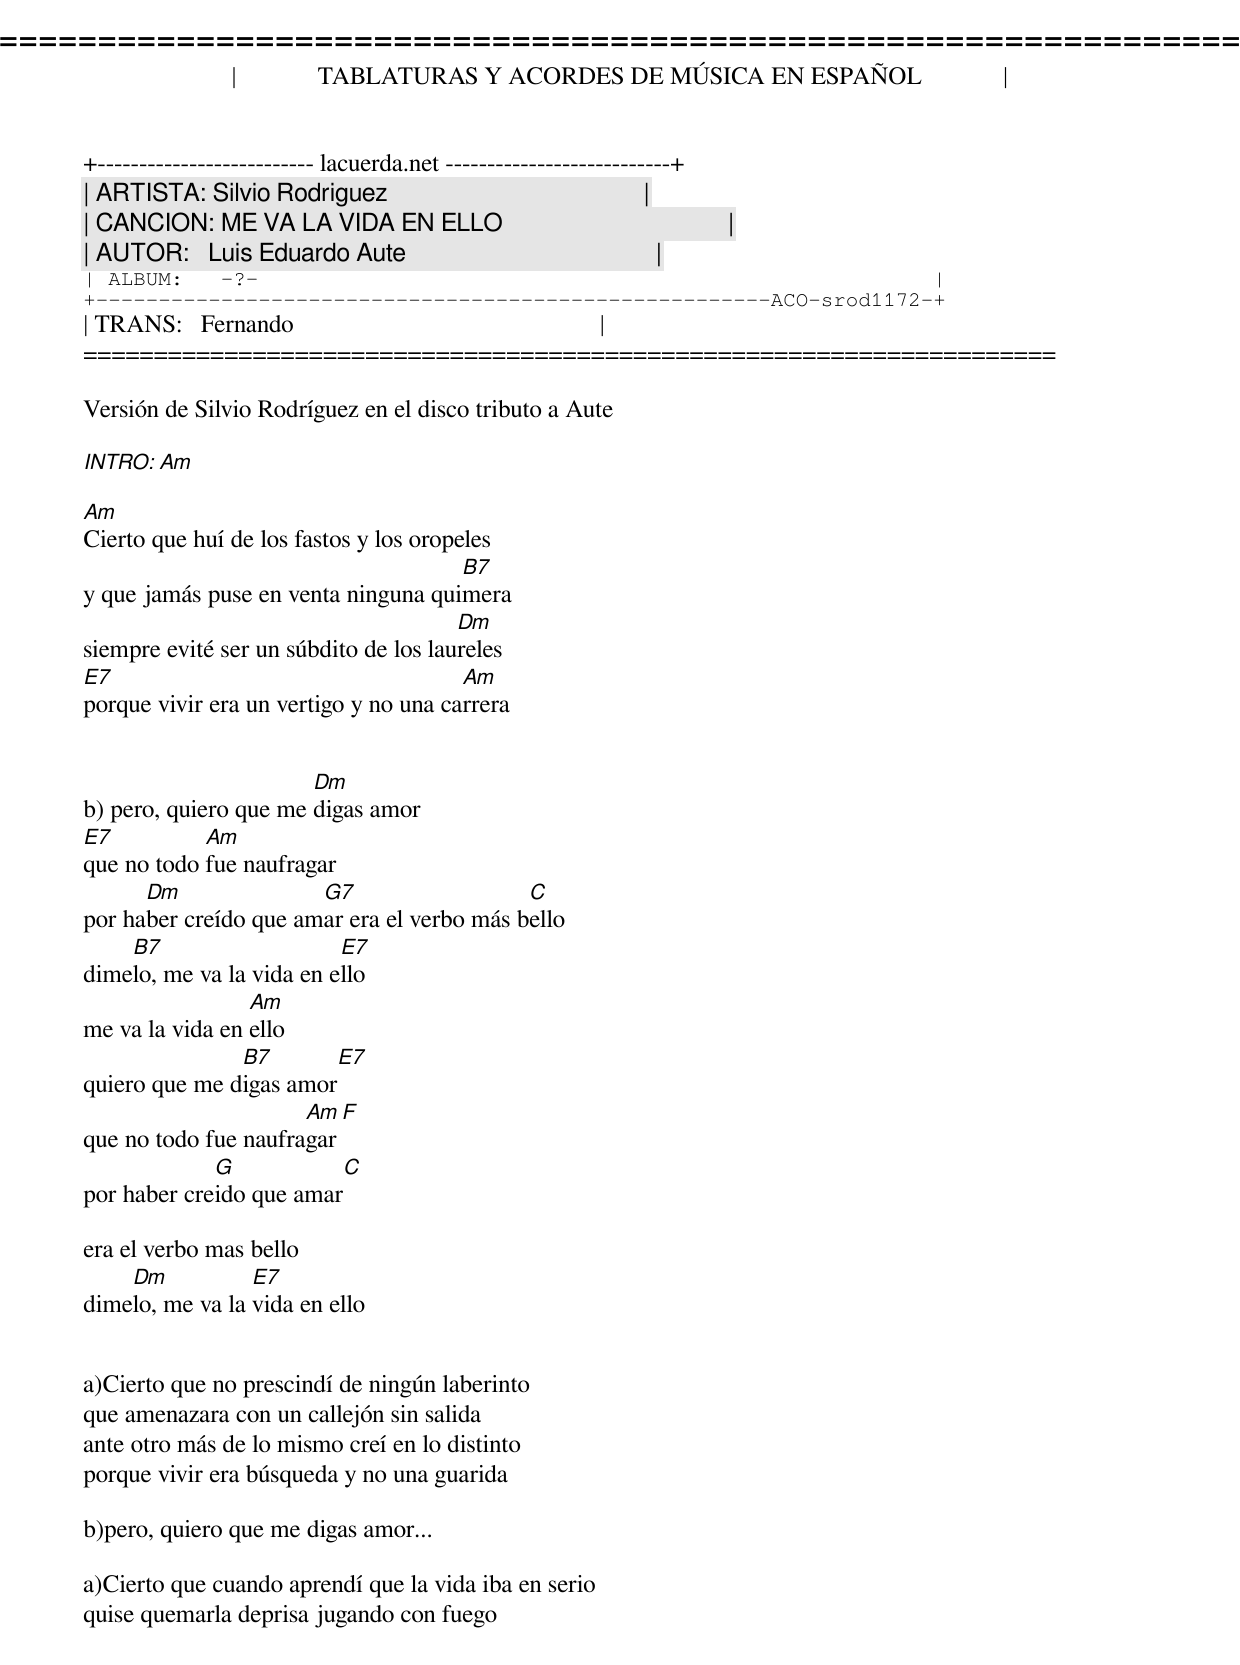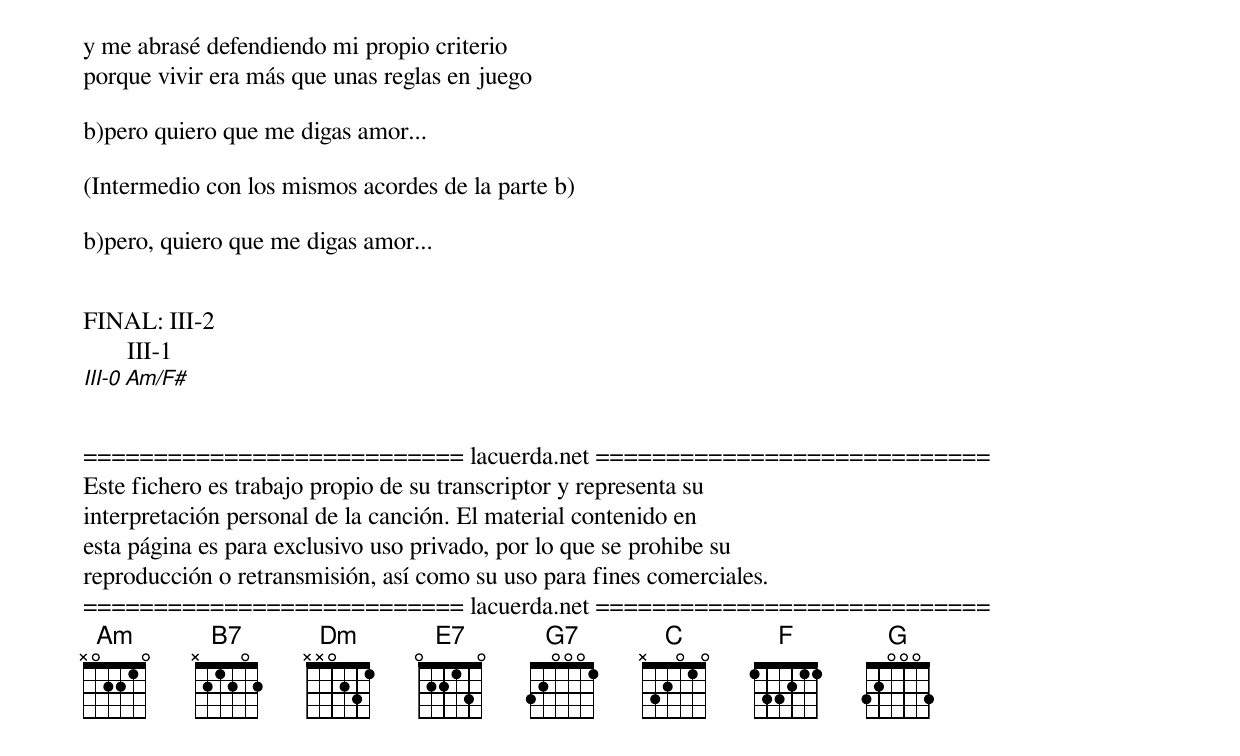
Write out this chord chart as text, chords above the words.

=====================================================================
|             TABLATURAS Y ACORDES DE MÚSICA EN ESPAÑOL             |
+-------------------------- lacuerda.net ---------------------------+
| ARTISTA: Silvio Rodriguez                                         |
| CANCION: ME VA LA VIDA EN ELLO                                    |
| AUTOR:   Luis Eduardo Aute                                        |
| ALBUM:   -?-                                                      |
+------------------------------------------------------ACO-srod1172-+
| TRANS:   Fernando                                                 |
=====================================================================

Versión de Silvio Rodríguez en el disco tributo a Aute

INTRO:  Am

Am
Cierto que huí de los fastos y los oropeles
                                     B7
y que jamás puse en venta ninguna quimera
                                       Dm
siempre evité ser un súbdito de los laureles
E7                                     Am
porque vivir era un vertigo y no una carrera


                       Dm
b) pero, quiero que me digas amor
E7          Am
que no todo fue naufragar
      Dm               G7                   C
por haber creído que amar era el verbo más bello
    B7                    E7
dimelo, me va la vida en ello
                 Am
me va la vida en ello
               B7           E7
quiero que me digas amor
                      Am    F
que no todo fue naufragar
             G              C
por haber creido que amar

era el verbo mas bello
    Dm           E7
dimelo, me va la vida en ello


a)Cierto que no prescindí de ningún laberinto
que amenazara con un callejón sin salida
ante otro más de lo mismo creí en lo distinto
porque vivir era búsqueda y no una guarida

b)pero, quiero que me digas amor...

a)Cierto que cuando aprendí que la vida iba en serio
quise quemarla deprisa jugando con fuego
y me abrasé defendiendo mi propio criterio
porque vivir era más que unas reglas en juego

b)pero quiero que me digas amor...

(Intermedio con los mismos acordes de la parte b)

b)pero, quiero que me digas amor...


FINAL: III-2
       III-1
       III-0   Am/F#


=========================== lacuerda.net ============================
Este fichero es trabajo propio de su transcriptor y representa su
interpretación personal de la canción. El material contenido en
esta página es para exclusivo uso privado, por lo que se prohibe su
reproducción o retransmisión, así como su uso para fines comerciales.
=========================== lacuerda.net ============================
